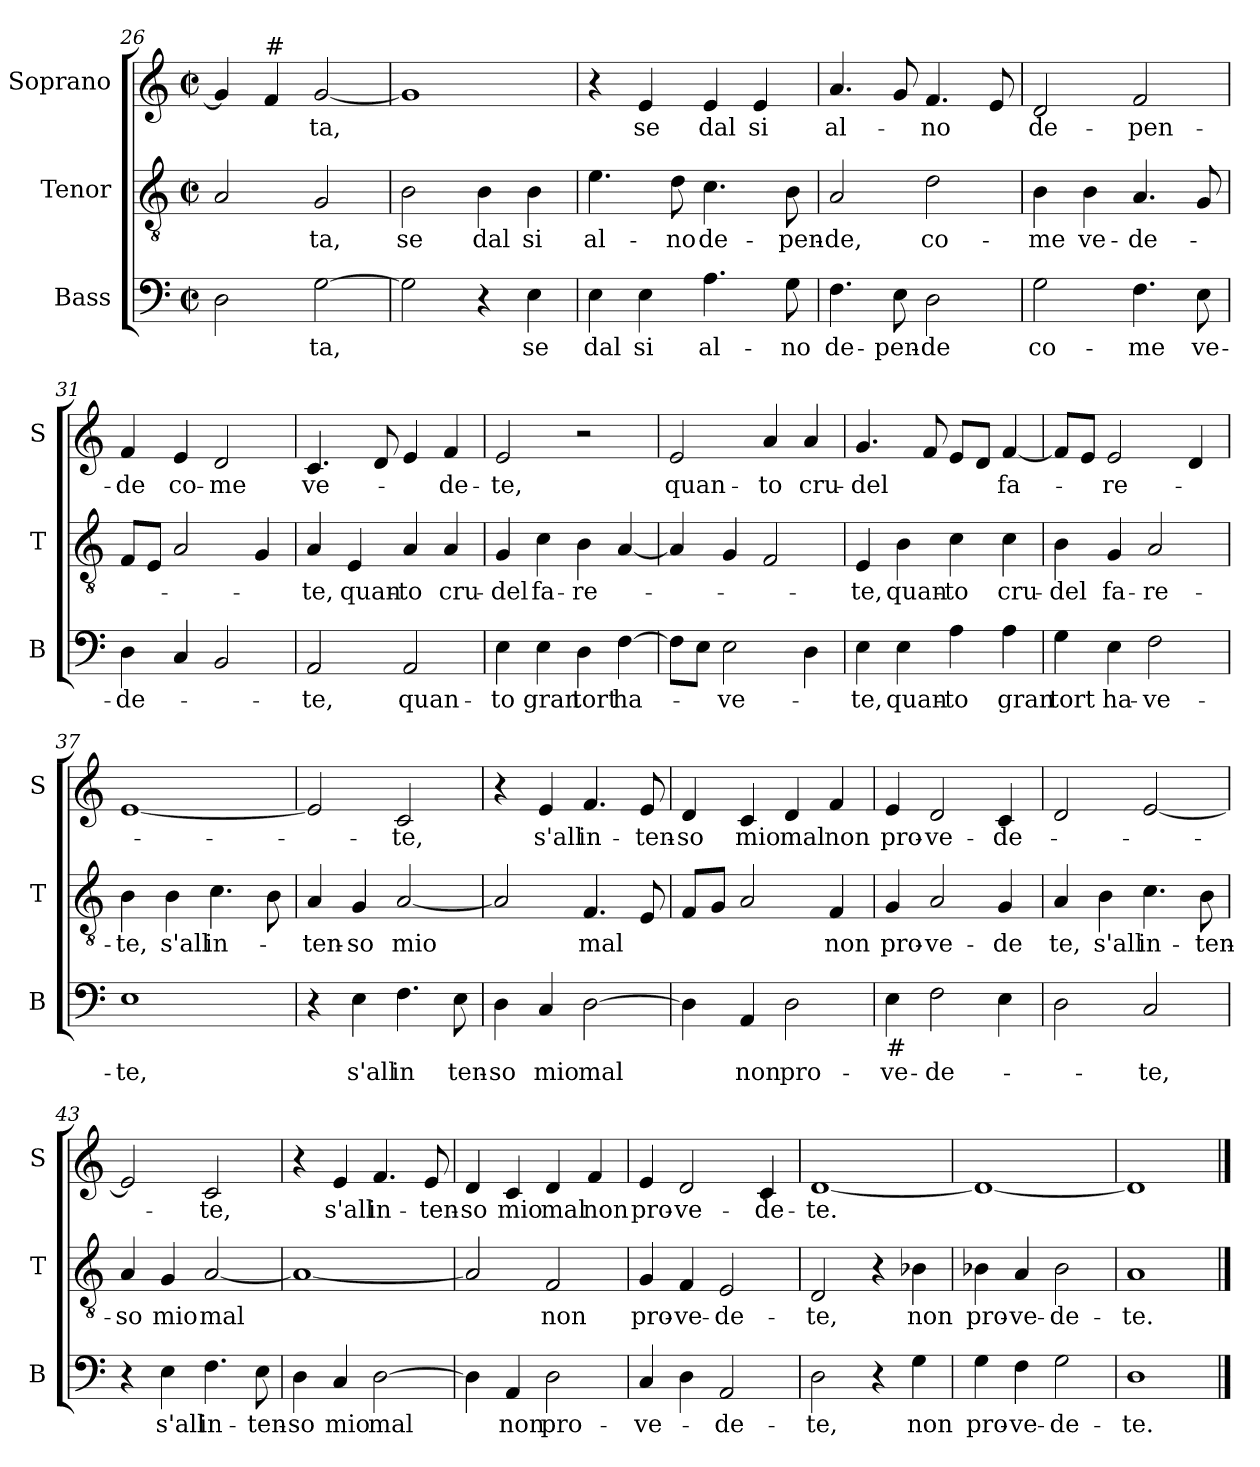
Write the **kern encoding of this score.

**kern	**text	**kern	**text	**kern	**text
*part3	*part3	*part2	*part2	*part1	*part1
*staff3	*staff3	*staff2	*staff2	*staff1	*staff1
*I"Bass	*	*I"Tenor	*	*I"Soprano	*
*I'B	*	*I'T	*	*I'S	*
!!LO:LB:g=z
*clefF4	*	*clefGv2	*	*clefG2	*
*k[]	*	*k[]	*	*k[]	*
*C:	*	*C:	*	*C:	*
*M2/2	*	*M2/2	*	*M2/2	*
*met(c|)	*	*met(c|)	*	*met(c|)	*
=26	=26	=26	=26	=26	=26
2D\	.	2A/	.	4g/]	.
!	!	!	!	!LO:TX:a:t=#	!
.	.	.	.	4f/	.
!	!LO:LY:b	!	!LO:LY:b	!	!LO:LY:b
[2G\	-ta,	2G/	-ta,	[2g/	-ta,
=27	=27	=27	=27	=27	=27
!	!	!	!LO:LY:b	!	!
2G\]	.	2B\	se	1g]	.
!	!	!	!LO:LY:b	!	!
4r	.	4B\	dal	.	.
!	!LO:LY:b	!	!LO:LY:b	!	!
4E\	se	4B\	si	.	.
=28	=28	=28	=28	=28	=28
!	!LO:LY:b	!	!LO:LY:b	!	!
4E\	dal	4.e\	al-	4r	.
!	!LO:LY:b	!	!	!	!LO:LY:b
4E\	si	.	.	4e/	se
!	!	!	!LO:LY:b	!	!
.	.	8d\	-no	.	.
!	!LO:LY:b	!	!LO:LY:b	!	!LO:LY:b
4.A\	al-	4.c\	de-	4e/	dal
!	!	!	!	!	!LO:LY:b
.	.	.	.	4e/	si
!	!LO:LY:b	!	!LO:LY:b	!	!
8G\	-no	8B\	-pen-	.	.
=29	=29	=29	=29	=29	=29
!	!LO:LY:b	!	!LO:LY:b	!	!LO:LY:b
4.F\	de-	2A/	-de,	4.a/	al-
!	!LO:LY:b	!	!	!	!
8E\	-pen-	.	.	8g/	.
!	!LO:LY:b	!	!LO:LY:b	!	!LO:LY:b
2D\	-de	2d\	co-	4.f/	-no
.	.	.	.	8e/	.
=30	=30	=30	=30	=30	=30
!	!LO:LY:b	!	!LO:LY:b	!	!LO:LY:b
2G\	co-	4B\	-me	2d/	de-
!	!	!	!LO:LY:b	!	!
.	.	4B\	ve-	.	.
!	!LO:LY:b	!	!LO:LY:b	!	!LO:LY:b
4.F\	-me	4.A/	-de-	2f/	-pen-
!	!LO:LY:b	!	!	!	!
8E\	ve-	8G/	.	.	.
=31	=31	=31	=31	=31	=31
!	!LO:LY:b	!	!	!	!LO:LY:b
4D\	-de-	8F/L	.	4f/	-de
.	.	8E/J	.	.	.
!	!	!	!	!	!LO:LY:b
4C/	.	2A/	.	4e/	co-
!	!	!	!	!	!LO:LY:b
2BB/	.	.	.	2d/	-me
.	.	4G/	.	.	.
!!LO:LB:g=z
=32	=32	=32	=32	=32	=32
!	!LO:LY:b	!	!LO:LY:b	!	!LO:LY:b
2AA/	-te,	4A/	-te,	4.c/	ve-
!	!	!	!LO:LY:b	!	!
.	.	4E/	quan-	.	.
.	.	.	.	8d/	.
!	!LO:LY:b	!	!LO:LY:b	!	!
2AA/	quan-	4A/	-to	4e/	.
!	!	!	!LO:LY:b	!	!LO:LY:b
.	.	4A/	cru-	4f/	-de-
=33	=33	=33	=33	=33	=33
!	!LO:LY:b	!	!LO:LY:b	!	!LO:LY:b
4E\	-to	4G/	-del	2e/	-te,
!	!LO:LY:b	!	!LO:LY:b	!	!
4E\	gran	4c\	fa-	.	.
!	!LO:LY:b	!	!LO:LY:b	!	!
4D\	tort	4B\	-re-	2r	.
!	!LO:LY:b	!	!	!	!
[4F\	ha-	[4A/	.	.	.
=34	=34	=34	=34	=34	=34
!	!	!	!	!	!LO:LY:b
8F\L]	.	4A/]	.	2e/	quan-
8E\J	.	.	.	.	.
!	!LO:LY:b	!	!	!	!
2E\	-ve-	4G/	.	.	.
!	!	!	!	!	!LO:LY:b
.	.	2F/	.	4a/	-to
!	!	!	!	!	!LO:LY:b
4D\	.	.	.	4a/	cru-
=35	=35	=35	=35	=35	=35
!	!LO:LY:b	!	!LO:LY:b	!	!LO:LY:b
4E\	-te,	4E/	-te,	4.g/	-del
!	!LO:LY:b	!	!LO:LY:b	!	!
4E\	quan-	4B\	quan-	.	.
.	.	.	.	8f/	.
!	!LO:LY:b	!	!LO:LY:b	!	!
4A\	-to	4c\	-to	8e/L	.
.	.	.	.	8d/J	.
!	!LO:LY:b	!	!LO:LY:b	!	!LO:LY:b
4A\	gran	4c\	cru-	[4f/	fa-
=36	=36	=36	=36	=36	=36
!	!LO:LY:b	!	!LO:LY:b	!	!
4G\	tort	4B\	-del	8f/L]	.
.	.	.	.	8e/J	.
!	!LO:LY:b	!	!LO:LY:b	!	!LO:LY:b
4E\	ha-	4G/	fa-	2e/	-re-
!	!LO:LY:b	!	!LO:LY:b	!	!
2F\	-ve-	2A/	-re-	.	.
.	.	.	.	4d/	.
=37	=37	=37	=37	=37	=37
!	!LO:LY:b	!	!LO:LY:b	!	!
1E	-te,	4B\	-te,	[1e	.
!	!	!	!LO:LY:b	!	!
.	.	4B\	s'all	.	.
!	!	!	!LO:LY:b	!	!
.	.	4.c\	in-	.	.
.	.	8B\	.	.	.
!!LO:PB:g=z
=38	=38	=38	=38	=38	=38
!	!	!	!LO:LY:b	!	!
4r	.	4A/	-ten-	2e/]	.
!	!LO:LY:b	!	!LO:LY:b	!	!
4E\	s'all	4G/	-so	.	.
!	!LO:LY:b	!	!LO:LY:b	!	!LO:LY:b
4.F\	in	[2A/	mio	2c/	-te,
!	!LO:LY:b	!	!	!	!
8E\	ten-	.	.	.	.
=39	=39	=39	=39	=39	=39
!	!LO:LY:b	!	!	!	!
4D\	-so	2A/]	.	4r	.
!	!LO:LY:b	!	!	!	!LO:LY:b
4C/	mio	.	.	4e/	s'all
!	!LO:LY:b	!	!LO:LY:b	!	!LO:LY:b
[2D\	mal	4.F/	mal	4.f/	in-
!	!	!	!	!	!LO:LY:b
.	.	8E/	.	8e/	-ten-
=40	=40	=40	=40	=40	=40
!	!	!	!	!	!LO:LY:b
4D\]	.	8F/L	.	4d/	-so
.	.	8G/J	.	.	.
!	!LO:LY:b	!	!	!	!LO:LY:b
4AA/	non	2A/	.	4c/	mio
!	!LO:LY:b	!	!	!	!LO:LY:b
2D\	pro-	.	.	4d/	mal
!	!	!	!LO:LY:b	!	!LO:LY:b
.	.	4F/	non	4f/	non
=41	=41	=41	=41	=41	=41
!LO:TX:b:t=#	!	!	!	!	!
!	!LO:LY:b	!	!LO:LY:b	!	!LO:LY:b
4E\	-ve-	4G/	pro-	4e/	pro-
!	!LO:LY:b	!	!LO:LY:b	!	!LO:LY:b
2F\	-de-	2A/	-ve-	2d/	-ve-
!	!	!	!LO:LY:b	!	!LO:LY:b
4E\	.	4G/	-de	4c/	-de-
=42	=42	=42	=42	=42	=42
!	!	!	!LO:LY:b	!	!
2D\	.	4A/	te,	2d/	.
!	!	!	!LO:LY:b	!	!
.	.	4B\	s'all	.	.
!	!LO:LY:b	!	!LO:LY:b	!	!
2C/	-te,	4.c\	in-	[2e/	.
!	!	!	!LO:LY:b	!	!
.	.	8B\	-ten-	.	.
=43	=43	=43	=43	=43	=43
!	!	!	!LO:LY:b	!	!
4r	.	4A/	-so	2e/]	.
!	!LO:LY:b	!	!LO:LY:b	!	!
4E\	s'all	4G/	mio	.	.
!	!LO:LY:b	!	!LO:LY:b	!	!LO:LY:b
4.F\	in-	[2A/	mal	2c/	-te,
!	!LO:LY:b	!	!	!	!
8E\	-ten-	.	.	.	.
!!LO:LB:g=z
=44	=44	=44	=44	=44	=44
!	!LO:LY:b	!	!	!	!
4D\	-so	1A_	.	4r	.
!	!LO:LY:b	!	!	!	!LO:LY:b
4C/	mio	.	.	4e/	s'all
!	!LO:LY:b	!	!	!	!LO:LY:b
[2D\	mal	.	.	4.f/	in-
!	!	!	!	!	!LO:LY:b
.	.	.	.	8e/	-ten-
=45	=45	=45	=45	=45	=45
!	!	!	!	!	!LO:LY:b
4D\]	.	2A/]	.	4d/	-so
!	!LO:LY:b	!	!	!	!LO:LY:b
4AA/	non	.	.	4c/	mio
!	!LO:LY:b	!	!LO:LY:b	!	!LO:LY:b
2D\	pro-	2F/	non	4d/	mal
!	!	!	!	!	!LO:LY:b
.	.	.	.	4f/	non
=46	=46	=46	=46	=46	=46
!	!LO:LY:b	!	!LO:LY:b	!	!LO:LY:b
4C/	-ve-	4G/	pro-	4e/	pro-
!	!	!	!LO:LY:b	!	!LO:LY:b
4D\	.	4F/	-ve-	2d/	-ve-
!	!LO:LY:b	!	!LO:LY:b	!	!
2AA/	-de-	2E/	-de-	.	.
!	!	!	!	!	!LO:LY:b
.	.	.	.	4c/	-de-
=47	=47	=47	=47	=47	=47
!	!LO:LY:b	!	!LO:LY:b	!	!LO:LY:b
2D\	-te,	2D/	-te,	[1d	-te.
4r	.	4r	.	.	.
!	!LO:LY:b	!	!LO:LY:b	!	!
4G\	non	4B-X\	non	.	.
=48	=48	=48	=48	=48	=48
!	!LO:LY:b	!	!LO:LY:b	!	!
4G\	pro-	4B-X\	pro-	1d_	.
!	!LO:LY:b	!	!LO:LY:b	!	!
4F\	-ve-	4A/	-ve-	.	.
!	!LO:LY:b	!	!LO:LY:b	!	!
2G\	-de-	2B-\	-de-	.	.
=49	=49	=49	=49	=49	=49
!	!LO:LY:b	!	!LO:LY:b	!	!
1D	-te.	1A	-te.	1d]	.
==	==	==	==	==	==
*-	*-	*-	*-	*-	*-
